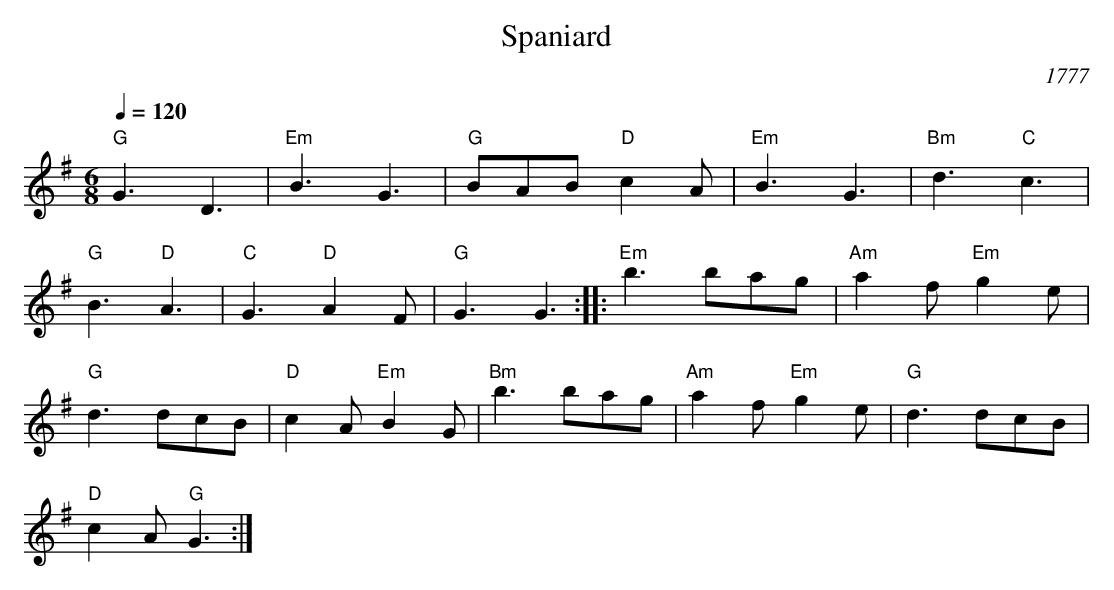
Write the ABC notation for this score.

X:1
T:Spaniard     %Tune name
C:1777     %Tune composer
Q:1/4=120     %Tempo
M:6/8     %Meter
L:1/8     %
K:G
"G"G3 D3 | "Em"B3 G3 | "G"BAB "D"c2 A | "Em"B3 G3 | "Bm"d3 "C"c3 |
"G"B3 "D"A3 | "C"G3 "D"A2 F | "G"G3 G3 :: "Em"b3 bag | "Am"a2 f "Em"g2 e |
"G"d3 dcB | "D"c2 A "Em"B2 G | "Bm"b3 bag | "Am"a2 f "Em"g2 e | "G"d3 dcB |
"D"c2 A "G"G3 :|
